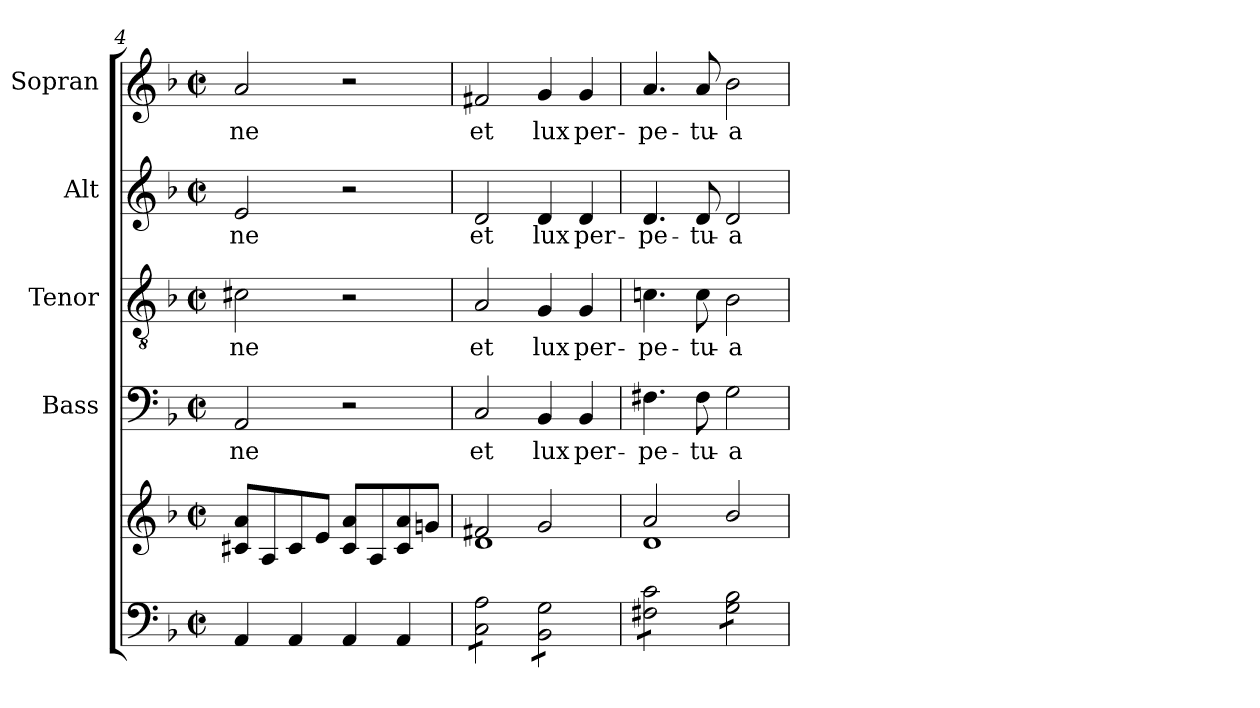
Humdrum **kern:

**kern	**kern	**kern	**text	**kern	**text	**kern	**text	**kern	**text
*part5	*part5	*part4	*part4	*part3	*part3	*part2	*part2	*part1	*part1
*staff6	*staff5	*staff4	*staff4	*staff3	*staff3	*staff2	*staff2	*staff1	*staff1
*	*	*I"Bass	*	*I"Tenor	*	*I"Alt	*	*I"Sopran	*
*	*	*I'B.	*	*I'T.	*	*I'A.	*	*I'S.	*
*clefF4	*clefG2	*clefF4	*	*clefGv2	*	*clefG2	*	*clefG2	*
*k[b-]	*k[b-]	*k[b-]	*	*k[b-]	*	*k[b-]	*	*k[b-]	*
*F:	*F:	*F:	*	*F:	*	*F:	*	*F:	*
*M2/2	*M2/2	*M2/2	*	*M2/2	*	*M2/2	*	*M2/2	*
*met(c|)	*met(c|)	*met(c|)	*	*met(c|)	*	*met(c|)	*	*met(c|)	*
=4	=4	=4	=4	=4	=4	=4	=4	=4	=4
!	!	!	!LO:LY:b	!	!LO:LY:b	!	!LO:LY:b	!	!LO:LY:b
4AA/	8c#X/ 8a/L	2AA/	-ne	2c#X\	-ne	2e/	-ne	2a/	-ne
.	8A/	.	.	.	.	.	.	.	.
4AA/	8c#/	.	.	.	.	.	.	.	.
.	8e/J	.	.	.	.	.	.	.	.
4AA/	8c#/ 8a/L	2r	.	2r	.	2r	.	2r	.
.	8A/	.	.	.	.	.	.	.	.
4AA/	8c#/ 8a/	.	.	.	.	.	.	.	.
.	8gn/J	.	.	.	.	.	.	.	.
=5	=5	=5	=5	=5	=5	=5	=5	=5	=5
*	*^	*	*	*	*	*	*	*	*
!	!	!	!	!LO:LY:b	!	!LO:LY:b	!	!LO:LY:b	!	!LO:LY:b
*tremolo	*	*	*	*	*	*	*	*	*	*
8C\ 8A\L	2f#X/	1d	2C/	et	2A/	et	2d/	et	2f#X/	et
8C\ 8A\	.	.	.	.	.	.	.	.	.	.
8C\ 8A\	.	.	.	.	.	.	.	.	.	.
8C\ 8A\J	.	.	.	.	.	.	.	.	.	.
!	!	!	!	!LO:LY:b	!	!LO:LY:b	!	!LO:LY:b	!	!LO:LY:b
8BB-\ 8G\L	2g/	.	4BB-/	lux	4G/	lux	4d/	lux	4g/	lux
8BB-\ 8G\	.	.	.	.	.	.	.	.	.	.
!	!	!	!	!LO:LY:b	!	!LO:LY:b	!	!LO:LY:b	!	!LO:LY:b
8BB-\ 8G\	.	.	4BB-/	per-	4G/	per-	4d/	per-	4g/	per-
8BB-\ 8G\J	.	.	.	.	.	.	.	.	.	.
!!LO:LB:g=z
=6	=6	=6	=6	=6	=6	=6	=6	=6	=6	=6
!	!	!	!	!LO:LY:b	!	!LO:LY:b	!	!LO:LY:b	!	!LO:LY:b
8F#X\ 8c\L	2a/	1d	4.F#X\	-pe-	4.cn\	-pe-	4.d/	-pe-	4.a/	-pe-
8F#X\ 8c\	.	.	.	.	.	.	.	.	.	.
8F#X\ 8c\	.	.	.	.	.	.	.	.	.	.
!	!	!	!	!LO:LY:b	!	!LO:LY:b	!	!LO:LY:b	!	!LO:LY:b
8F#X\ 8c\J	.	.	8F#\	-tu-	8c\	-tu-	8d/	-tu-	8a/	-tu-
!	!	!	!	!LO:LY:b	!	!LO:LY:b	!	!LO:LY:b	!	!LO:LY:b
8G\ 8B-\L	2b-/	.	2G\	-a	2B-\	-a	2d/	-a	2b-\	-a
8G\ 8B-\	.	.	.	.	.	.	.	.	.	.
8G\ 8B-\	.	.	.	.	.	.	.	.	.	.
8G\ 8B-\J	.	.	.	.	.	.	.	.	.	.
*Xtremolo	*	*	*	*	*	*	*	*	*	*
*	*v	*v	*	*	*	*	*	*	*	*
=	=	=	=	=	=	=	=	=	=
*-	*-	*-	*-	*-	*-	*-	*-	*-	*-
